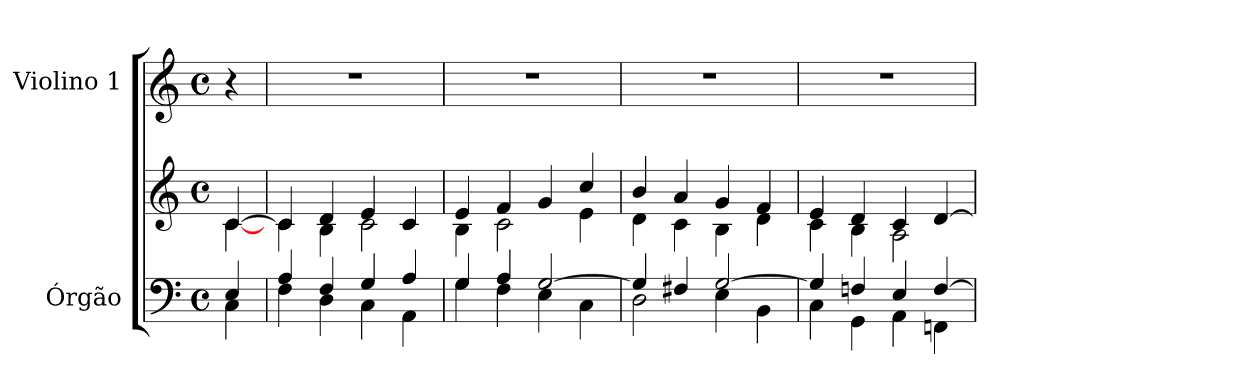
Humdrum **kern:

**kern	**kern	**kern
*part2	*part2	*part1
*staff3	*staff2	*staff1
*I"Órgão	*	*I"Violino 1
*I'Órg.	*	*I'Vno. 1
!!LO:PB:g=z
*clefF4	*clefG2	*clefG2
*k[]	*k[]	*k[]
*C:	*C:	*C:
*M4/4	*M4/4	*M4/4
*met(c)	*met(c)	*met(c)
*MM100	*MM100	*MM100
=	=	=
*^	*^	*
4Ei/	4Ci\	[>4ci/	[<4ci\	4r
=1	=1	=1	=1	=1
4Ai/	4Fi\	4ci/]	4ci\	1r
4Fi/	4Di\	4di/	4Bi\	.
4Gi/	4Ci\	4ei/	2ci\	.
4Ai/	4AAi\	4ci/	.	.
=2	=2	=2	=2	=2
4Gi/	4Gi\	4ei/	4Bi\	1r
4Ai/	4Fi\	4fi/	2ci\	.
[>2Gi/	4Ei\	4gi/	.	.
.	4Ci\	4cci/	4ei\	.
=3	=3	=3	=3	=3
4Gi/]	2Di\	4bi/	4di\	1r
4F#Xi/	.	4ai/	4ci\	.
[>2Gi/	4Ei\	4gi/	4Bi\	.
.	4BBi\	4fi/	4di\	.
=4	=4	=4	=4	=4
4Gi/]	4Ci\	4ei/	4ci\	1r
4Fni/	4GGi\	4di/	4Bi\	.
4Ei/	4AAi\	4ci/	2Ai\	.
[>4Fi/	4FFni\	[>4di/	.	.
*v	*v	*	*	*
*	*v	*v	*
=	=	=
*-	*-	*-
